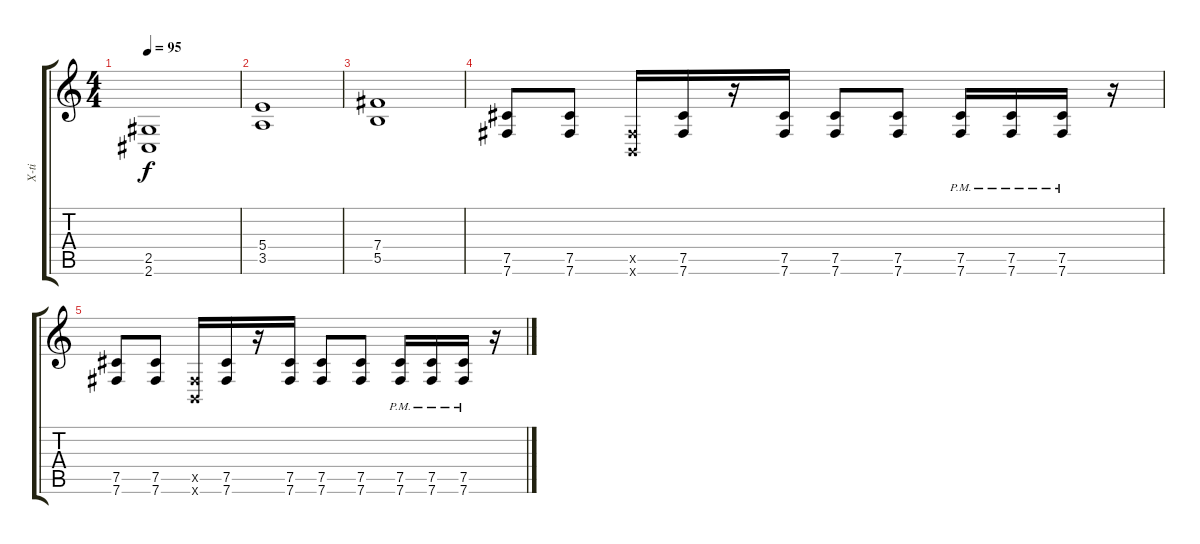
\track ("X-ti" "X-ti") {instrument distortionguitar}
\staff {score tabs}
\tuning (Db4 Ab3 E3 B2 Gb2 B1) {hide}
\ts (4 4)
\tempo 95
\clef g2
\ks c
(2.5 2.6).1{dy f} |
(5.4 3.5).1 |
(7.4 5.5).1 |
(7.5 7.6).8 (7.5 7.6).8 (0.5{x} 0.6{x}).16 (7.5 7.6).16 r.16 (7.5 7.6).16 (7.5 7.6).8 (7.5 7.6).8 (7.5{pm} 7.6{pm}).16 (7.5{pm} 7.6{pm}).16 (7.5{pm} 7.6{pm}).16 r.16 |
(7.5 7.6).8 (7.5 7.6).8 (0.5{x} 0.6{x}).16 (7.5 7.6).16 r.16 (7.5 7.6).16 (7.5 7.6).8 (7.5 7.6).8 (7.5{pm} 7.6{pm}).16 (7.5{pm} 7.6{pm}).16 (7.5{pm} 7.6{pm}).16 r.16
